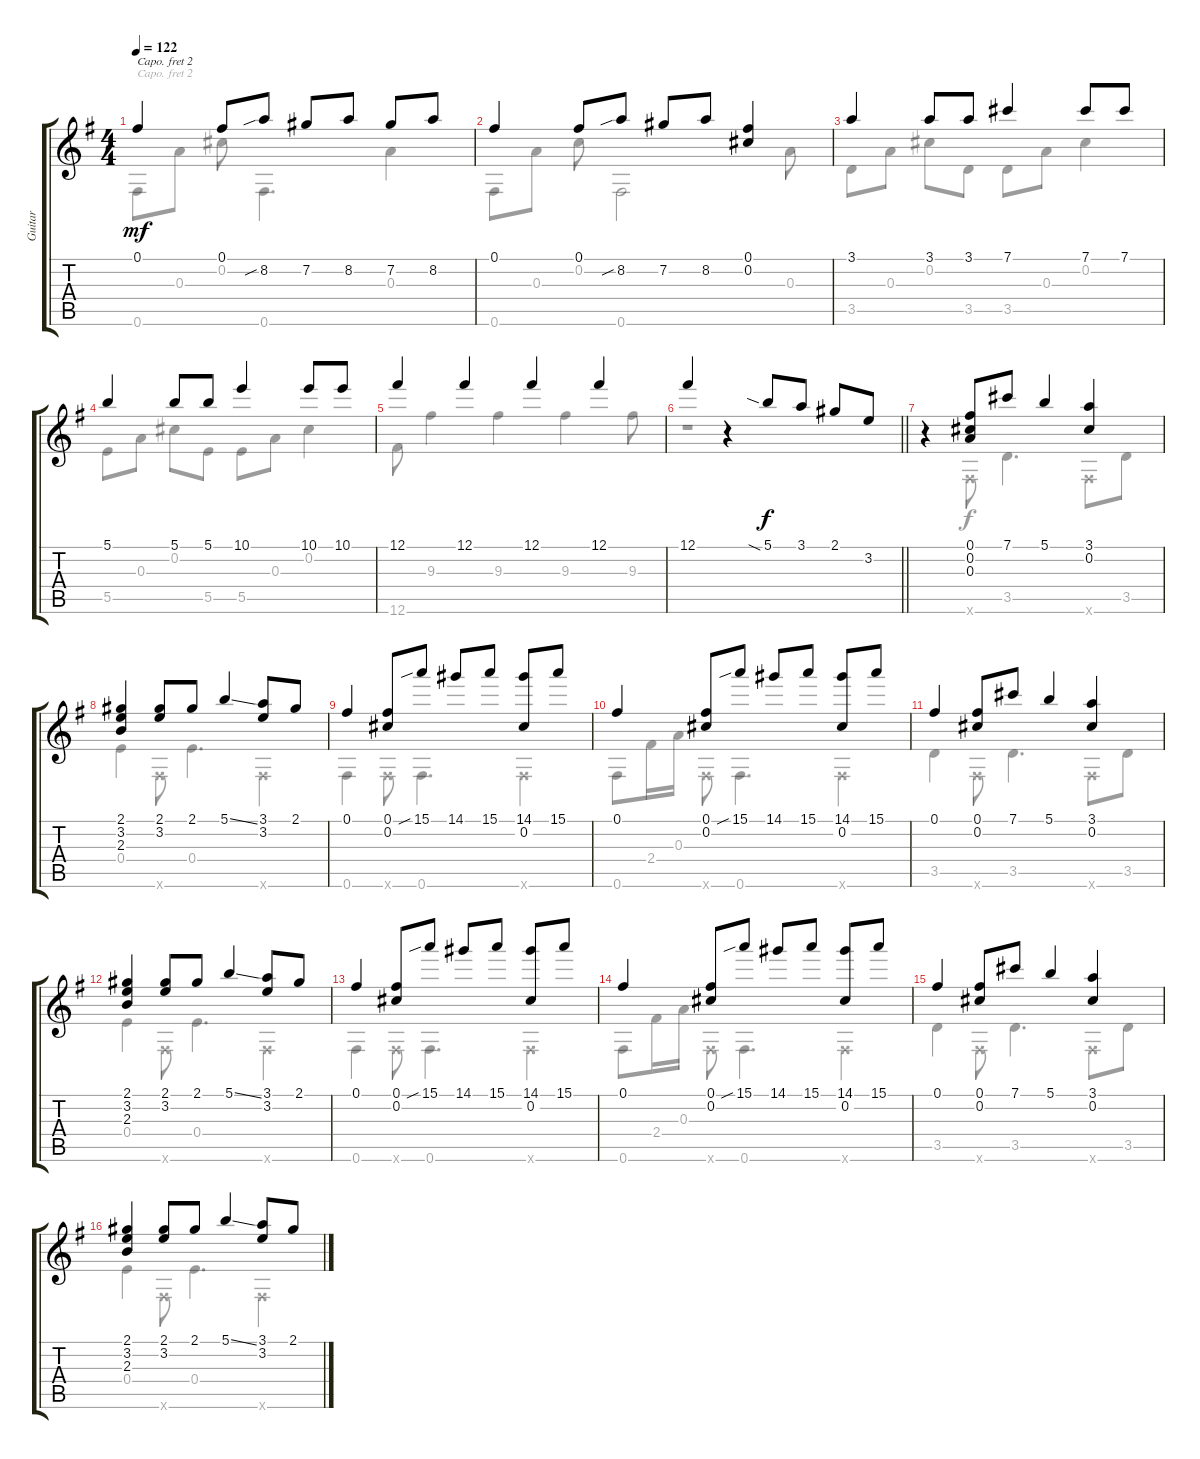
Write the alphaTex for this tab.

\track (" Guitar" " Guitar") {instrument acousticguitarsteel}
\staff {score tabs}
\capo 2
\tuning (E4 B3 G3 D3 A2 E2) {hide}
\voice
\ts (4 4)
\tempo 122
\clef g2
\ks eminor
0.1.4{dy mf} 0.1.8 8.2{sib}.8 7.2.8 8.2.8 7.2.8 8.2.8 |
0.1.4 0.1.8 8.2{sib}.8 7.2.8 8.2.8 (0.1 0.2).4 |
3.1.4 3.1.8 3.1.8 7.1.4 7.1.8 7.1.8 |
5.1.4 5.1.8 5.1.8 10.1.4 10.1.8 10.1.8 |
12.1.4 12.1.4 12.1.4 12.1.4 |
\barLineRight lightlight
12.1.4 r.4 5.1{sia}.8{dy f} 3.1.8 2.1.8 3.2.8 |
r.4 (0.1 0.2 0.3).8 7.1.8 5.1.4 (3.1 0.2).4 |
(2.1 3.2 2.3).4 (2.1 3.2).8 2.1.8 5.1{ss}.4 (3.1 3.2).8 2.1.8 |
0.1.4 (0.1 0.2).8 15.1{sib}.8 14.1.8 15.1.8 (14.1 0.2).8 15.1.8 |
0.1.4 (0.1 0.2).8 15.1{sib}.8 14.1.8 15.1.8 (14.1 0.2).8 15.1.8 |
0.1.4 (0.1 0.2).8 7.1.8 5.1.4 (3.1 0.2).4 |
(2.1 3.2 2.3).4 (2.1 3.2).8 2.1.8 5.1{ss}.4 (3.1 3.2).8 2.1.8 |
0.1.4 (0.1 0.2).8 15.1{sib}.8 14.1.8 15.1.8 (14.1 0.2).8 15.1.8 |
0.1.4 (0.1 0.2).8 15.1{sib}.8 14.1.8 15.1.8 (14.1 0.2).8 15.1.8 |
0.1.4 (0.1 0.2).8 7.1.8 5.1.4 (3.1 0.2).4 |
(2.1 3.2 2.3).4 (2.1 3.2).8 2.1.8 5.1{ss}.4 (3.1 3.2).8 2.1.8
\voice
\clef g2
\ottava regular
\simile none
\ks eminor
0.6.8{dy mf} 0.3.8 0.2.8 0.6.4{d} 0.3.4 |
0.6.8 0.3.8 0.2.8 0.6.2 0.3.8 |
3.5.8 0.3.8 0.2.8 3.5.8 3.5.8 0.3.8 0.2.4 |
5.5.8 0.3.8 0.2.8 5.5.8 5.5.8 0.3.8 0.2.4 |
12.6.8 9.3.4 9.3.4 9.3.4 9.3.8 |
\barLineRight lightlight
r.1 |
r.4 0.6{x}.8{dy f} 3.5.4{d} 0.6{x}.8 3.5.8 |
0.4.4 0.6{x}.8 0.4.4{d} 0.6{x}.4 |
0.6.4 0.6{x}.8 0.6.4{d} 0.6{x}.4 |
0.6.8 2.4.16 0.3.16 0.6{x}.8 0.6.4{d} 0.6{x}.4 |
3.5.4 0.6{x}.8 3.5.4{d} 0.6{x}.8 3.5.8 |
0.4.4 0.6{x}.8 0.4.4{d} 0.6{x}.4 |
0.6.4 0.6{x}.8 0.6.4{d} 0.6{x}.4 |
0.6.8 2.4.16 0.3.16 0.6{x}.8 0.6.4{d} 0.6{x}.4 |
3.5.4 0.6{x}.8 3.5.4{d} 0.6{x}.8 3.5.8 |
0.4.4 0.6{x}.8 0.4.4{d} 0.6{x}.4
